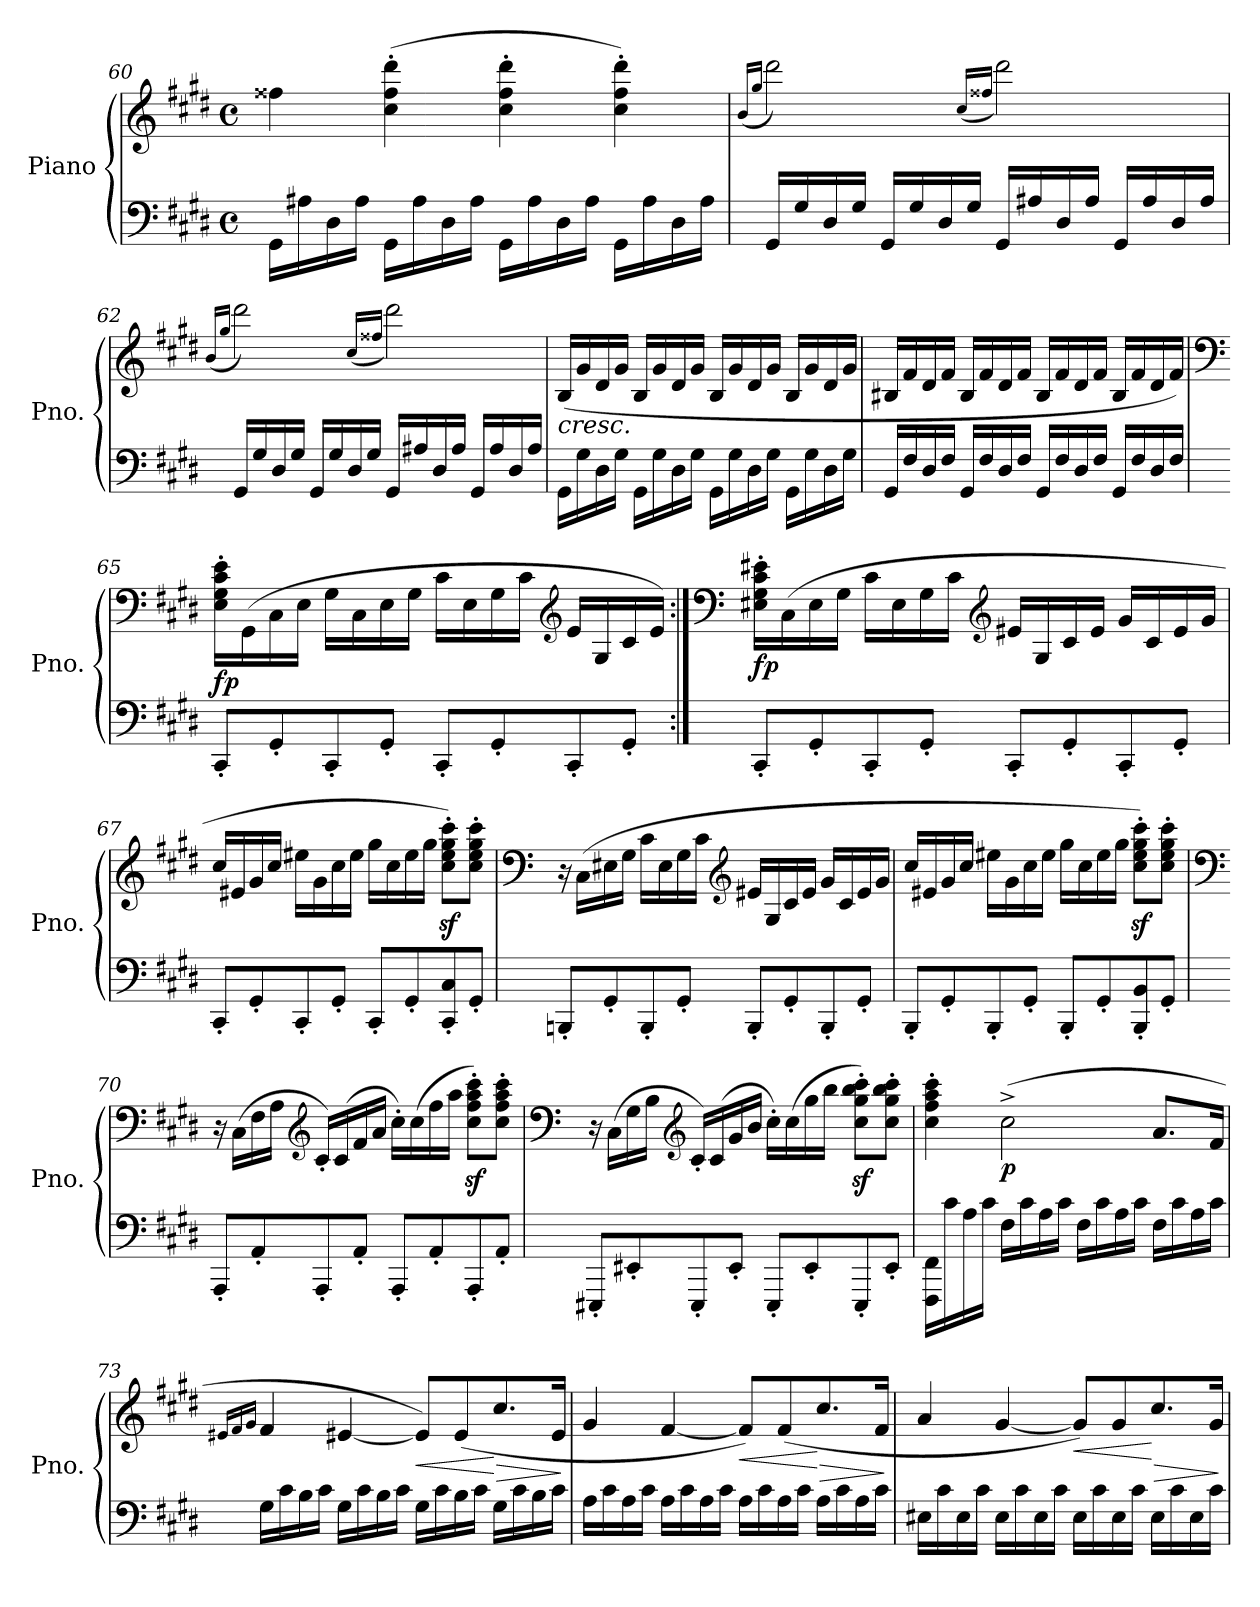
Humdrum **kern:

**kern	**kern	**dynam
*part1	*part1	*part1
*staff2	*staff1	*staff1/2
*I"Piano	*	*
*I'Pno.	*	*
!!LO:LB:g=z
*clefF4	*clefG2	*
*k[f#c#g#d#]	*k[f#c#g#d#]	*
*M4/4	*M4/4	*
*met(c)	*met(c)	*
=60	=60	=60
16GG#\LL	4ff##X\	.
16A#X\	.	.
16D#\	.	.
16A#\JJ	.	.
16GG#\LL	(>4cc#\' 4ff##\' 4ddd#\'	.
16A#\	.	.
16D#\	.	.
16A#\JJ	.	.
16GG#\LL	4cc#\' 4ff##\' 4ddd#\'	.
16A#\	.	.
16D#\	.	.
16A#\JJ	.	.
16GG#\LL	4cc#\' 4ff##\' 4ddd#\')	.
16A#\	.	.
16D#\	.	.
16A#\JJ	.	.
=61	=61	=61
.	(<16qb/LL	.
.	16qgg#/JJ	.
16GG#/LL	2ddd#\)	.
16G#/	.	.
16D#/	.	.
16G#/JJ	.	.
16GG#/LL	.	.
16G#/	.	.
16D#/	.	.
16G#/JJ	.	.
.	(<16qcc#/LL	.
.	16qff##X/JJ	.
16GG#/LL	2ddd#\)	.
16A#X/	.	.
16D#/	.	.
16A#/JJ	.	.
16GG#/LL	.	.
16A#/	.	.
16D#/	.	.
16A#/JJ	.	.
=62	=62	=62
.	(<16qb/LL	.
.	16qgg#/JJ	.
16GG#/LL	2ddd#\)	.
16G#/	.	.
16D#/	.	.
16G#/JJ	.	.
16GG#/LL	.	.
16G#/	.	.
16D#/	.	.
16G#/JJ	.	.
.	(<16qcc#/LL	.
.	16qff##X/JJ	.
16GG#/LL	2ddd#\)	.
16A#X/	.	.
16D#/	.	.
16A#/JJ	.	.
16GG#/LL	.	.
16A#/	.	.
16D#/	.	.
16A#/JJ	.	.
!!LO:PB:g=z
=63	=63	=63
!	!LO:TX:b:i:t=cresc.	!
16GG#\LL	(<16B/LL	.
16G#\	16g#/	.
16D#\	16d#/	.
16G#\JJ	16g#/JJ	.
16GG#\LL	16B/LL	.
16G#\	16g#/	.
16D#\	16d#/	.
16G#\JJ	16g#/JJ	.
16GG#\LL	16B/LL	.
16G#\	16g#/	.
16D#\	16d#/	.
16G#\JJ	16g#/JJ	.
16GG#\LL	16B/LL	.
16G#\	16g#/	.
16D#\	16d#/	.
16G#\JJ	16g#/JJ	.
=64	=64	=64
16GG#/LL	16B#X/LL	.
16F#/	16f#/	.
16D#/	16d#/	.
16F#/JJ	16f#/JJ	.
16GG#/LL	16B#/LL	.
16F#/	16f#/	.
16D#/	16d#/	.
16F#/JJ	16f#/JJ	.
16GG#/LL	16B#/LL	.
16F#/	16f#/	.
16D#/	16d#/	.
16F#/JJ	16f#/JJ	.
16GG#/LL	16B#/LL	.
16F#/	16f#/	.
16D#/	16d#/	.
16F#/JJ	16f#/JJ)	.
=65	=65	=65
*	*clefF4	*
!	!	!LO:DY:b
8CC#'/L	16E\' 16G#\' 16c#\' 16e\'LL	fp
.	(>16GG#\	.
8GG#'/	16C#\	.
.	16E\JJ	.
8CC#'/	16G#\LL	.
.	16C#\	.
8GG#'/J	16E\	.
.	16G#\JJ	.
8CC#'/L	16c#\LL	.
.	16E\	.
8GG#'/	16G#\	.
.	16c#\JJ	.
*	*clefG2	*
8CC#'/	16e/LL	.
.	16G#/	.
8GG#'/J	16c#/	.
.	16e/JJ)	.
!!LO:LB:g=z
=66:|!	=66:|!	=66:|!
*	*clefF4	*
!	!	!LO:DY:b
8CC#'/L	16E#X\' 16G#\' 16c#\' 16e#X\'LL	fp
.	(>16C#\	.
8GG#'/	16E#\	.
.	16G#\JJ	.
8CC#'/	16c#\LL	.
.	16E#\	.
8GG#'/J	16G#\	.
.	16c#\JJ	.
*	*clefG2	*
8CC#'/L	16e#X/LL	.
.	16G#/	.
8GG#'/	16c#/	.
.	16e#/JJ	.
8CC#'/	16g#/LL	.
.	16c#/	.
8GG#'/J	16e#/	.
.	16g#/JJ	.
=67	=67	=67
8CC#'/L	16cc#/LL	.
.	16e#X/	.
8GG#'/	16g#/	.
.	16cc#/JJ	.
8CC#'/	16ee#X\LL	.
.	16g#\	.
8GG#'/J	16cc#\	.
.	16ee#\JJ	.
8CC#'/L	16gg#\LL	.
.	16cc#\	.
8GG#'/	16ee#\	.
.	16gg#\JJ	.
8CC#/' 8C#/'	8cc#\z<' 8ee#\z<' 8gg#\z<' 8ccc#\z<'L)	.
8GG#'/J	8cc#\' 8ee#\' 8gg#\' 8ccc#\'J	.
=68	=68	=68
*	*clefF4	*
8BBBn'/L	16r	.
.	(>16C#\LL	.
8GG#'/	16E#X\	.
.	16G#\JJ	.
8BBB'/	16c#\LL	.
.	16E#\	.
8GG#'/J	16G#\	.
.	16c#\JJ	.
*	*clefG2	*
8BBB'/L	16e#X/LL	.
.	16G#/	.
8GG#'/	16c#/	.
.	16e#/JJ	.
8BBB'/	16g#/LL	.
.	16c#/	.
8GG#'/J	16e#/	.
.	16g#/JJ	.
!!LO:LB:g=z
=69	=69	=69
8BBB'/L	16cc#/LL	.
.	16e#X/	.
8GG#'/	16g#/	.
.	16cc#/JJ	.
8BBB'/	16ee#X\LL	.
.	16g#\	.
8GG#'/J	16cc#\	.
.	16ee#\JJ	.
8BBB'/L	16gg#\LL	.
.	16cc#\	.
8GG#'/	16ee#\	.
.	16gg#\JJ	.
8BBB/' 8BB/'	8cc#\z<' 8ee#\z<' 8gg#\z<' 8ccc#\z<'L)	.
8GG#'/J	8cc#\' 8ee#\' 8gg#\' 8ccc#\'J	.
=70	=70	=70
*	*clefF4	*
8AAA'/L	16r	.
.	(>16C#\LL	.
8AA'/	16F#\	.
.	16A\JJ	.
*	*clefG2	*
8AAA'/	16c#'/LL)	.
.	(>16c#/	.
8AA'/J	16f#/	.
.	16a/JJ	.
8AAA'/L	16cc#'\LL)	.
.	(>16cc#\	.
8AA'/	16ff#\	.
.	16aa\JJ	.
8AAA'/	8cc#\z<' 8ff#\z<' 8aa\z<' 8ccc#\z<'L)	.
8AA'/J	8cc#\' 8ff#\' 8aa\' 8ccc#\'J	.
=71	=71	=71
*	*clefF4	*
8EEE#X'/L	16r	.
.	(>16C#\LL	.
8EE#X'/	16G#\	.
.	16B\JJ	.
*	*clefG2	*
8EEE#'/	16c#'/LL)	.
.	(>16c#/	.
8EE#'/J	16g#/	.
.	16b/JJ	.
8EEE#'/L	16cc#'\LL)	.
.	(>16cc#\	.
8EE#'/	16gg#\	.
.	16bb\JJ	.
8EEE#'/	8cc#\z<' 8gg#\z<' 8bb\z<' 8ccc#\z<'L)	.
8EE#'/J	8cc#\' 8gg#\' 8bb\' 8ccc#\'J	.
!!LO:LB:g=z
=72	=72	=72
16FFF#/ 16FF#/LL	4cc#\' 4ff#\' 4aa\' 4ccc#\'	.
16c#\	.	.
16A\	.	.
16c#\JJ	.	.
!	!	!LO:DY:b
16F#\LL	(>2cc#^\	p
16c#\	.	.
16A\	.	.
16c#\JJ	.	.
16F#\LL	.	.
16c#\	.	.
16A\	.	.
16c#\JJ	.	.
16F#\LL	8.a/L	.
16c#\	.	.
16A\	.	.
16c#\JJ	16f#/Jk	.
=73	=73	=73
.	16qe#X/LL	.
.	16qf#/	.
.	16qg#/JJ	.
16G#\LL	4f#/	.
16c#\	.	.
16B\	.	.
16c#\JJ	.	.
16G#\LL	[4e#X/	.
16c#\	.	.
16B\	.	.
16c#\JJ	.	.
!	!	!LO:HP:b
16G#\LL	8e#/L])	<
16c#\	.	.
16B\	(<8e#/	.
16c#\JJ	.	.
!	!	!LO:HP:n=1:b
16G#\LL	8.cc#/	[ >
16c#\	.	.
16B\	.	.
16c#\JJ	16e#/Jk	.
.	.	]
=74	=74	=74
16A\LL	4g#/	.
16c#\	.	.
16A\	.	.
16c#\JJ	.	.
16A\LL	[4f#/	.
16c#\	.	.
16A\	.	.
16c#\JJ	.	.
!	!	!LO:HP:b
16A\LL	8f#/L])	<
16c#\	.	.
16A\	(<8f#/	.
16c#\JJ	.	.
!	!	!LO:HP:n=1:b
16A\LL	8.cc#/	[ >
16c#\	.	.
16A\	.	.
16c#\JJ	16f#/Jk	.
.	.	]
!!LO:LB:g=z
=75	=75	=75
16E#X\LL	4a/	.
16c#\	.	.
16E#\	.	.
16c#\JJ	.	.
16E#\LL	[4g#/	.
16c#\	.	.
16E#\	.	.
16c#\JJ	.	.
!	!	!LO:HP:b
16E#\LL	8g#/L])	<
16c#\	.	.
16E#\	8g#/	.
16c#\JJ	.	.
!	!	!LO:HP:n=1:b
16E#\LL	8.cc#/	[ >
16c#\	.	.
16E#\	.	.
16c#\JJ	16g#/Jk	.
.	.	]
=	=	=
*-	*-	*-
